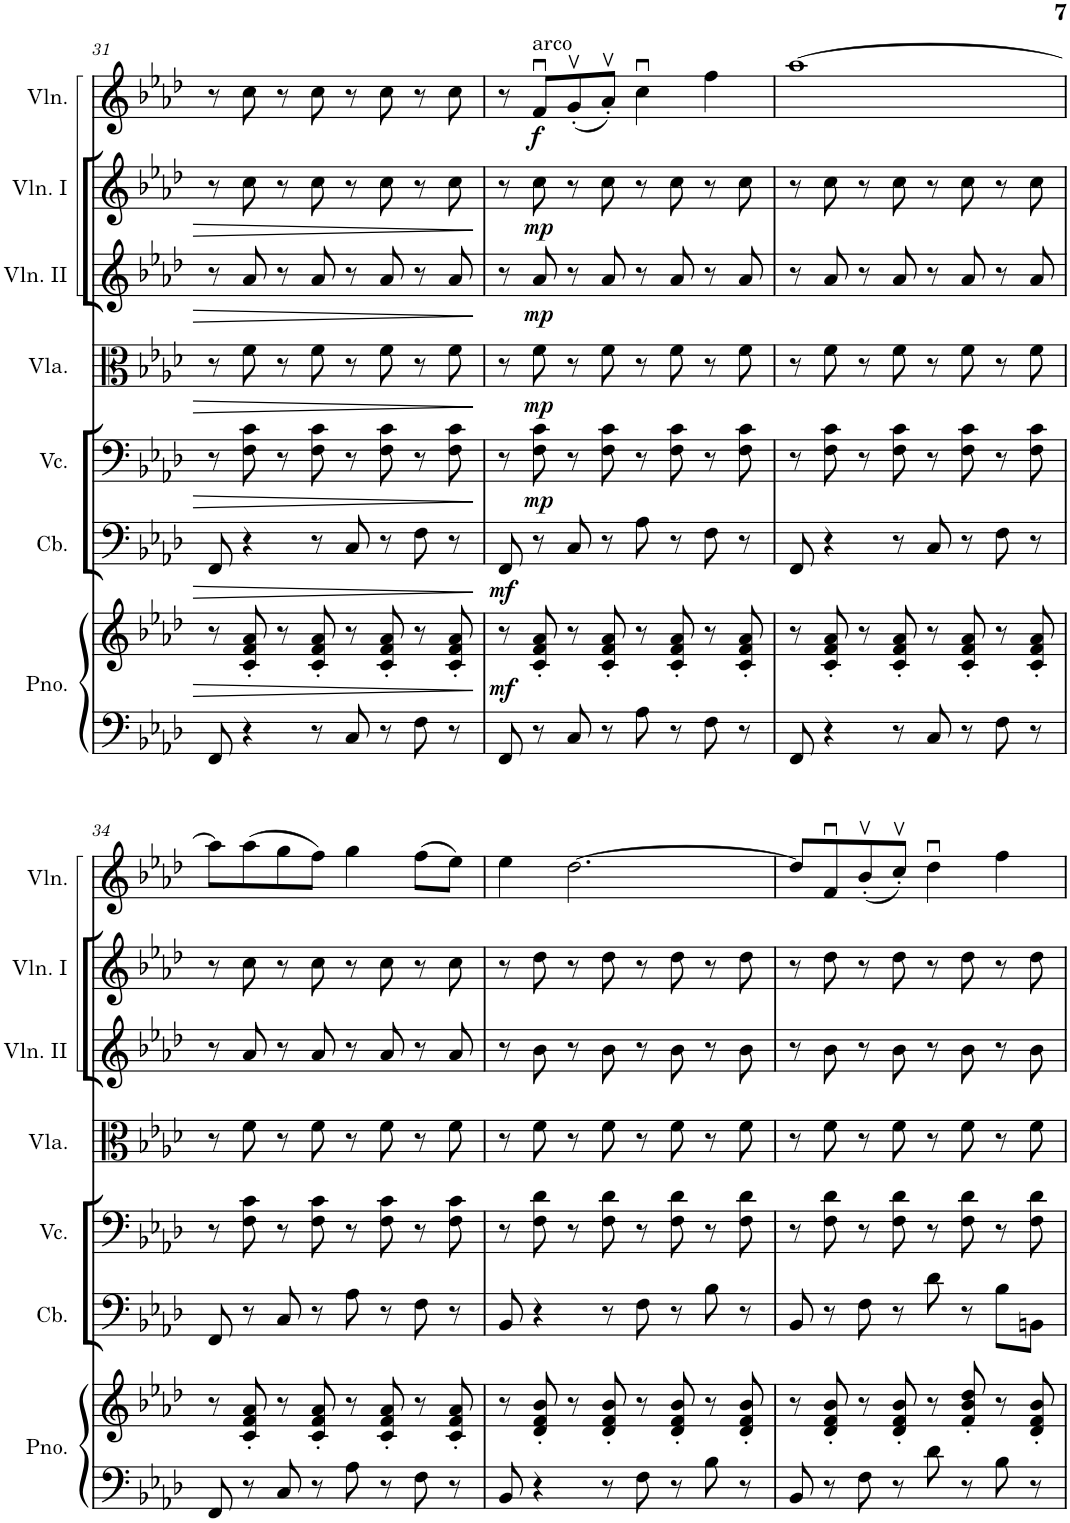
**kern	**kern	**dynam	**kern	**dynam	**kern	**dynam	**kern	**dynam	**kern	**dynam	**kern	**dynam	**kern	**dynam
*part7	*part7	*part7	*part6	*part6	*part5	*part5	*part4	*part4	*part3	*part3	*part2	*part2	*part1	*part1
*staff8	*staff7	*staff7/8	*staff6	*staff6	*staff5	*staff5	*staff4	*staff4	*staff3	*staff3	*staff2	*staff2	*staff1	*staff1
*I"Piano	*	*	*I"Contrabass	*	*I"Violoncello	*	*I"Viola	*	*I"Violin II	*	*I"Violin I	*	*I"Violin	*
*I'Pno.	*	*	*I'Cb.	*	*I'Vc.	*	*I'Vla.	*	*I'Vln. II	*	*I'Vln. I	*	*I'Vln.	*
!!LO:PB:g=z
*clefF4	*clefG2	*	*clefF4	*	*clefF4	*	*clefC3	*	*clefG2	*	*clefG2	*	*clefG2	*
*	*	*	*Trd7c12	*	*	*	*	*	*	*	*	*	*	*
*k[b-e-a-d-]	*k[b-e-a-d-]	*	*k[b-e-a-d-]	*	*k[b-e-a-d-]	*	*k[b-e-a-d-]	*	*k[b-e-a-d-]	*	*k[b-e-a-d-]	*	*k[b-e-a-d-]	*
*M4/4	*M4/4	*	*M4/4	*	*M4/4	*	*M4/4	*	*M4/4	*	*M4/4	*	*M4/4	*
=31	=31	=31	=31	=31	=31	=31	=31	=31	=31	=31	=31	=31	=31	=31
8FF/	8r	.	8FF/	.	8r	.	8r	.	8r	.	8r	.	8r	.
4r	8c/' 8f/' 8a-/'	.	4r	.	8F\ 8c\	.	8f\	.	8a-/	.	8cc\	.	8cc\	.
.	8r	.	.	.	8r	.	8r	.	8r	.	8r	.	8r	.
8r	8c/' 8f/' 8a-/'	.	8r	.	8F\ 8c\	.	8f\	.	8a-/	.	8cc\	.	8cc\	.
8C/	8r	.	8C/	.	8r	.	8r	.	8r	.	8r	.	8r	.
8r	8c/' 8f/' 8a-/'	.	8r	.	8F\ 8c\	.	8f\	.	8a-/	.	8cc\	.	8cc\	.
8F\	8r	.	8F\	.	8r	.	8r	.	8r	.	8r	.	8r	.
8r	8c/' 8f/' 8a-/'	.	8r	.	8F\ 8c\	.	8f\	.	8a-/	.	8cc\	.	8cc\	.
=32	=32	=32	=32	=32	=32	=32	=32	=32	=32	=32	=32	=32	=32	=32
!	!	!LO:DY:b	!	!LO:DY:b	!	!	!	!	!	!	!	!	!	!
8FF/	8r	mf	8FF/	mf	8r	.	8r	.	8r	.	8r	.	8r	.
!	!	!	!	!	!	!	!	!	!	!	!	!	!LO:TX:a:t=arco	!
!	!	!	!	!	!	!LO:DY:b	!	!LO:DY:b	!	!LO:DY:b	!	!LO:DY:b	!	!LO:DY:b
8r	8c/' 8f/' 8a-/'	.	8r	.	8F\ 8c\	mp	8f\	mp	8a-/	mp	8cc\	mp	8fu/L	f
8C/	8r	.	8C/	.	8r	.	8r	.	8r	.	8r	.	(8gv'/	.
8r	8c/' 8f/' 8a-/'	.	8r	.	8F\ 8c\	.	8f\	.	8a-/	.	8cc\	.	8a-v'/J)	.
8A-\	8r	.	8A-\	.	8r	.	8r	.	8r	.	8r	.	4ccu\	.
8r	8c/' 8f/' 8a-/'	.	8r	.	8F\ 8c\	.	8f\	.	8a-/	.	8cc\	.	.	.
8F\	8r	.	8F\	.	8r	.	8r	.	8r	.	8r	.	4ff\	.
8r	8c/' 8f/' 8a-/'	.	8r	.	8F\ 8c\	.	8f\	.	8a-/	.	8cc\	.	.	.
=33	=33	=33	=33	=33	=33	=33	=33	=33	=33	=33	=33	=33	=33	=33
8FF/	8r	.	8FF/	.	8r	.	8r	.	8r	.	8r	.	[>1aa-	.
4r	8c/' 8f/' 8a-/'	.	4r	.	8F\ 8c\	.	8f\	.	8a-/	.	8cc\	.	.	.
.	8r	.	.	.	8r	.	8r	.	8r	.	8r	.	.	.
8r	8c/' 8f/' 8a-/'	.	8r	.	8F\ 8c\	.	8f\	.	8a-/	.	8cc\	.	.	.
8C/	8r	.	8C/	.	8r	.	8r	.	8r	.	8r	.	.	.
8r	8c/' 8f/' 8a-/'	.	8r	.	8F\ 8c\	.	8f\	.	8a-/	.	8cc\	.	.	.
8F\	8r	.	8F\	.	8r	.	8r	.	8r	.	8r	.	.	.
8r	8c/' 8f/' 8a-/'	.	8r	.	8F\ 8c\	.	8f\	.	8a-/	.	8cc\	.	.	.
!!LO:LB:g=z
=34	=34	=34	=34	=34	=34	=34	=34	=34	=34	=34	=34	=34	=34	=34
8FF/	8r	.	8FF/	.	8r	.	8r	.	8r	.	8r	.	8aa-\L]	.
8r	8c/' 8f/' 8a-/'	.	8r	.	8F\ 8c\	.	8f\	.	8a-/	.	8cc\	.	(8aa-\	.
8C/	8r	.	8C/	.	8r	.	8r	.	8r	.	8r	.	8gg\	.
8r	8c/' 8f/' 8a-/'	.	8r	.	8F\ 8c\	.	8f\	.	8a-/	.	8cc\	.	8ff\J)	.
8A-\	8r	.	8A-\	.	8r	.	8r	.	8r	.	8r	.	4gg\	.
8r	8c/' 8f/' 8a-/'	.	8r	.	8F\ 8c\	.	8f\	.	8a-/	.	8cc\	.	.	.
8F\	8r	.	8F\	.	8r	.	8r	.	8r	.	8r	.	(8ff\L	.
8r	8c/' 8f/' 8a-/'	.	8r	.	8F\ 8c\	.	8f\	.	8a-/	.	8cc\	.	8ee-\J)	.
=35	=35	=35	=35	=35	=35	=35	=35	=35	=35	=35	=35	=35	=35	=35
8BB-/	8r	.	8BB-/	.	8r	.	8r	.	8r	.	8r	.	4ee-\	.
4r	8d-/' 8f/' 8b-/'	.	4r	.	8F\ 8d-\	.	8f\	.	8b-\	.	8dd-\	.	.	.
.	8r	.	.	.	8r	.	8r	.	8r	.	8r	.	[2.dd-\	.
8r	8d-/' 8f/' 8b-/'	.	8r	.	8F\ 8d-\	.	8f\	.	8b-\	.	8dd-\	.	.	.
8F\	8r	.	8F\	.	8r	.	8r	.	8r	.	8r	.	.	.
8r	8d-/' 8f/' 8b-/'	.	8r	.	8F\ 8d-\	.	8f\	.	8b-\	.	8dd-\	.	.	.
8B-\	8r	.	8B-\	.	8r	.	8r	.	8r	.	8r	.	.	.
8r	8d-/' 8f/' 8b-/'	.	8r	.	8F\ 8d-\	.	8f\	.	8b-\	.	8dd-\	.	.	.
=36	=36	=36	=36	=36	=36	=36	=36	=36	=36	=36	=36	=36	=36	=36
8BB-/	8r	.	8BB-/	.	8r	.	8r	.	8r	.	8r	.	8dd-/L]	.
8r	8d-/' 8f/' 8b-/'	.	8r	.	8F\ 8d-\	.	8f\	.	8b-\	.	8dd-\	.	8fu/	.
8F\	8r	.	8F\	.	8r	.	8r	.	8r	.	8r	.	(8b-v'/	.
8r	8d-/' 8f/' 8b-/'	.	8r	.	8F\ 8d-\	.	8f\	.	8b-\	.	8dd-\	.	8ccv'/J)	.
8d-\	8r	.	8d-\	.	8r	.	8r	.	8r	.	8r	.	4dd-u\	.
8r	8f/' 8b-/' 8dd-/'	.	8r	.	8F\ 8d-\	.	8f\	.	8b-\	.	8dd-\	.	.	.
8B-\	8r	.	8B-\L	.	8r	.	8r	.	8r	.	8r	.	4ff\	.
8r	8d-/' 8f/' 8b-/'	.	8BBn\J	.	8F\ 8d-\	.	8f\	.	8b-\	.	8dd-\	.	.	.
=	=	=	=	=	=	=	=	=	=	=	=	=	=	=
*-	*-	*-	*-	*-	*-	*-	*-	*-	*-	*-	*-	*-	*-	*-
